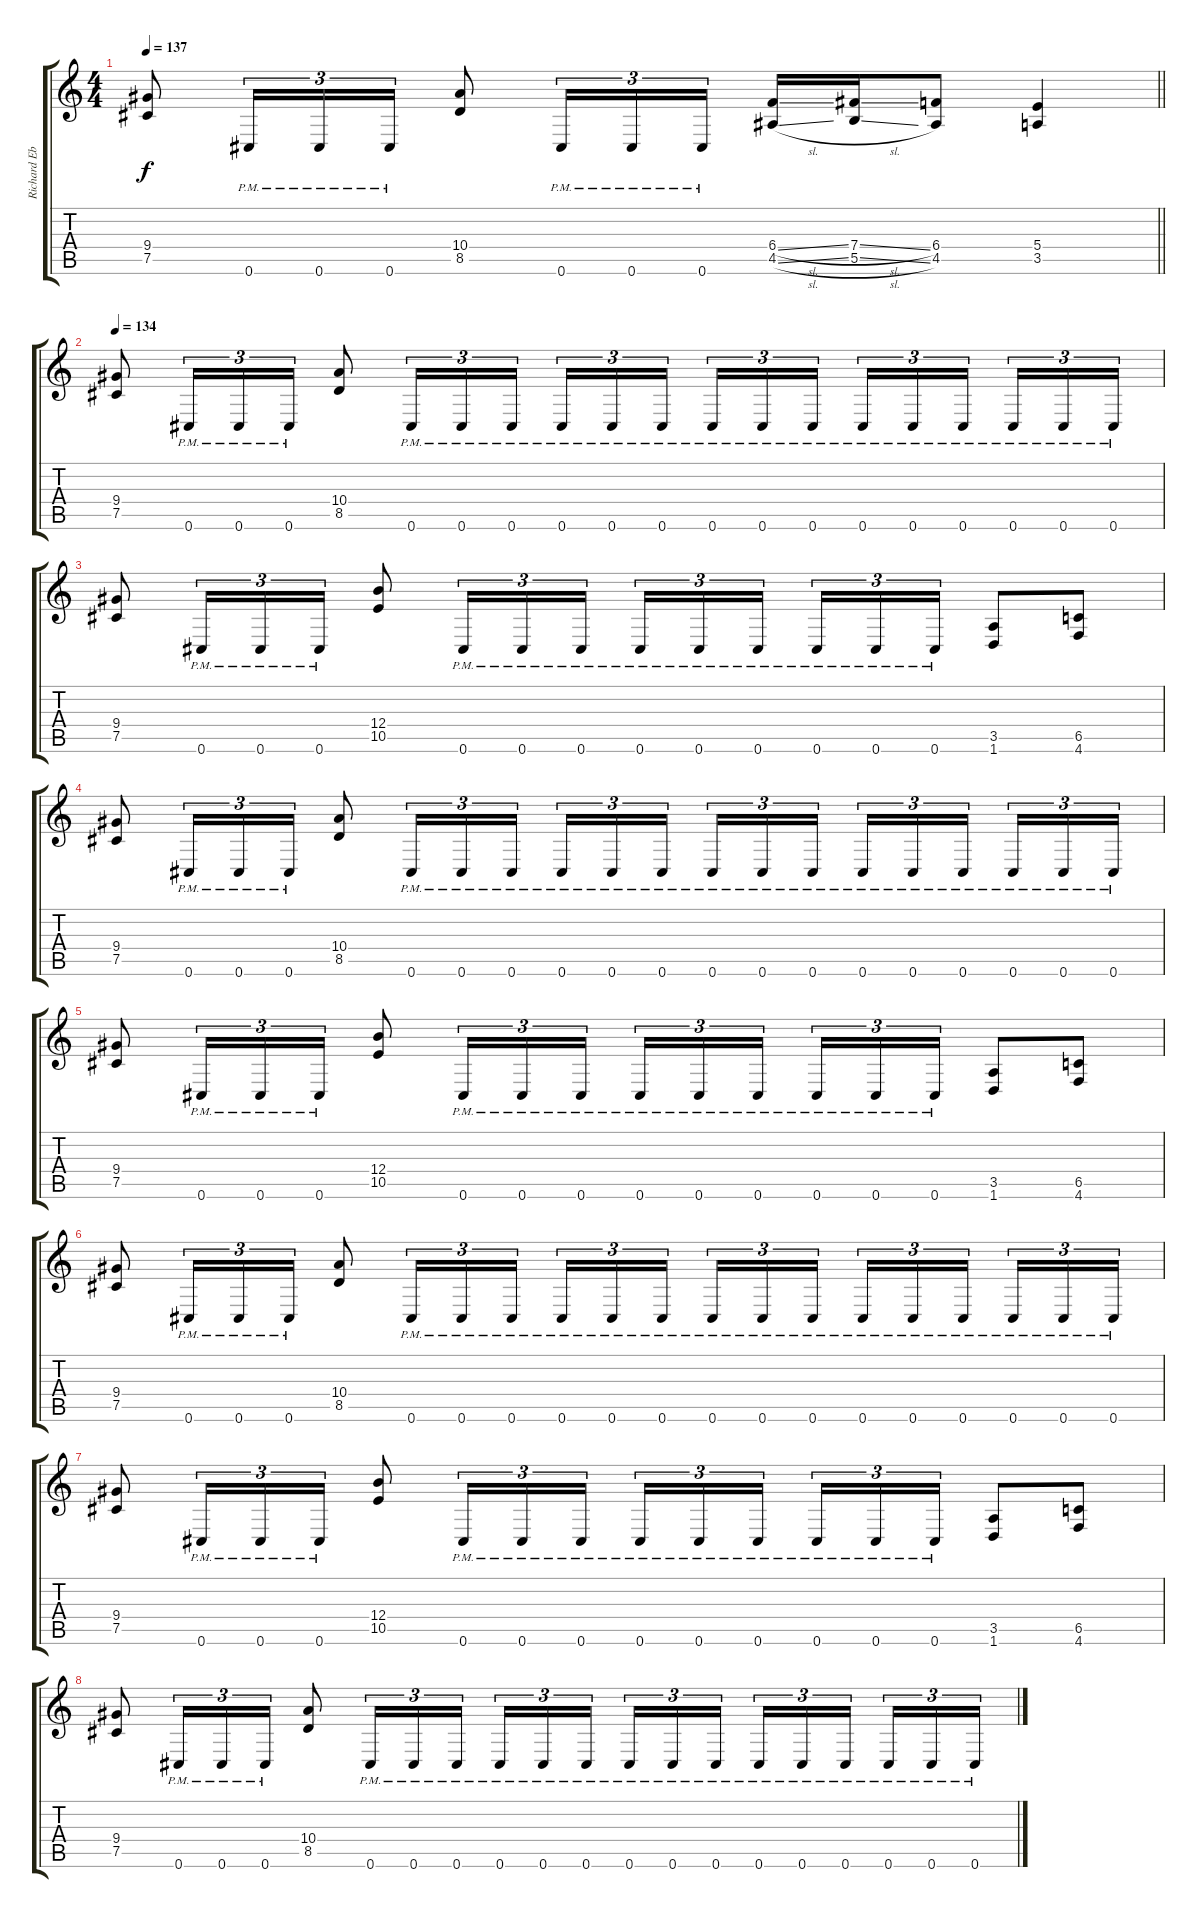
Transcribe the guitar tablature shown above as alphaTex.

\track ("Richard Ebisch (Rhythm)" "Richard Eb") {instrument distortionguitar}
\staff {score tabs}
\tuning (Db4 Ab3 E3 B2 Gb2 Db2) {hide}
\ts (4 4)
\tempo 137
\clef g2
\barLineRight lightlight
\ks c
(9.4 7.5).8{dy f} 0.6{pm}.16{tu (3 2)} 0.6{pm}.16{tu (3 2)} 0.6{pm}.16{tu (3 2)} (10.4 8.5).8 0.6{pm}.16{tu (3 2)} 0.6{pm}.16{tu (3 2)} 0.6{pm}.16{tu (3 2)} (6.4{sl} 4.5{sl}).16 (7.4{sl} 5.5{sl}).16 (6.4 4.5).8 (5.4 3.5).4 |
\tempo 134
(9.4 7.5).8 0.6{pm}.16{tu (3 2)} 0.6{pm}.16{tu (3 2)} 0.6{pm}.16{tu (3 2)} (10.4 8.5).8 0.6{pm}.16{tu (3 2)} 0.6{pm}.16{tu (3 2)} 0.6{pm}.16{tu (3 2)} 0.6{pm}.16{tu (3 2)} 0.6{pm}.16{tu (3 2)} 0.6{pm}.16{tu (3 2) beam splitsecondary} 0.6{pm}.16{tu (3 2)} 0.6{pm}.16{tu (3 2)} 0.6{pm}.16{tu (3 2)} 0.6{pm}.16{tu (3 2)} 0.6{pm}.16{tu (3 2)} 0.6{pm}.16{tu (3 2) beam splitsecondary} 0.6{pm}.16{tu (3 2)} 0.6{pm}.16{tu (3 2)} 0.6{pm}.16{tu (3 2)} |
(9.4 7.5).8 0.6{pm}.16{tu (3 2)} 0.6{pm}.16{tu (3 2)} 0.6{pm}.16{tu (3 2)} (12.4 10.5).8 0.6{pm}.16{tu (3 2)} 0.6{pm}.16{tu (3 2)} 0.6{pm}.16{tu (3 2)} 0.6{pm}.16{tu (3 2)} 0.6{pm}.16{tu (3 2)} 0.6{pm}.16{tu (3 2) beam splitsecondary} 0.6{pm}.16{tu (3 2)} 0.6{pm}.16{tu (3 2)} 0.6{pm}.16{tu (3 2)} (3.5 1.6).8 (6.5 4.6).8 |
(9.4 7.5).8 0.6{pm}.16{tu (3 2)} 0.6{pm}.16{tu (3 2)} 0.6{pm}.16{tu (3 2)} (10.4 8.5).8 0.6{pm}.16{tu (3 2)} 0.6{pm}.16{tu (3 2)} 0.6{pm}.16{tu (3 2)} 0.6{pm}.16{tu (3 2)} 0.6{pm}.16{tu (3 2)} 0.6{pm}.16{tu (3 2) beam splitsecondary} 0.6{pm}.16{tu (3 2)} 0.6{pm}.16{tu (3 2)} 0.6{pm}.16{tu (3 2)} 0.6{pm}.16{tu (3 2)} 0.6{pm}.16{tu (3 2)} 0.6{pm}.16{tu (3 2) beam splitsecondary} 0.6{pm}.16{tu (3 2)} 0.6{pm}.16{tu (3 2)} 0.6{pm}.16{tu (3 2)} |
(9.4 7.5).8 0.6{pm}.16{tu (3 2)} 0.6{pm}.16{tu (3 2)} 0.6{pm}.16{tu (3 2)} (12.4 10.5).8 0.6{pm}.16{tu (3 2)} 0.6{pm}.16{tu (3 2)} 0.6{pm}.16{tu (3 2)} 0.6{pm}.16{tu (3 2)} 0.6{pm}.16{tu (3 2)} 0.6{pm}.16{tu (3 2) beam splitsecondary} 0.6{pm}.16{tu (3 2)} 0.6{pm}.16{tu (3 2)} 0.6{pm}.16{tu (3 2)} (3.5 1.6).8 (6.5 4.6).8 |
(9.4 7.5).8 0.6{pm}.16{tu (3 2)} 0.6{pm}.16{tu (3 2)} 0.6{pm}.16{tu (3 2)} (10.4 8.5).8 0.6{pm}.16{tu (3 2)} 0.6{pm}.16{tu (3 2)} 0.6{pm}.16{tu (3 2)} 0.6{pm}.16{tu (3 2)} 0.6{pm}.16{tu (3 2)} 0.6{pm}.16{tu (3 2) beam splitsecondary} 0.6{pm}.16{tu (3 2)} 0.6{pm}.16{tu (3 2)} 0.6{pm}.16{tu (3 2)} 0.6{pm}.16{tu (3 2)} 0.6{pm}.16{tu (3 2)} 0.6{pm}.16{tu (3 2) beam splitsecondary} 0.6{pm}.16{tu (3 2)} 0.6{pm}.16{tu (3 2)} 0.6{pm}.16{tu (3 2)} |
(9.4 7.5).8 0.6{pm}.16{tu (3 2)} 0.6{pm}.16{tu (3 2)} 0.6{pm}.16{tu (3 2)} (12.4 10.5).8 0.6{pm}.16{tu (3 2)} 0.6{pm}.16{tu (3 2)} 0.6{pm}.16{tu (3 2)} 0.6{pm}.16{tu (3 2)} 0.6{pm}.16{tu (3 2)} 0.6{pm}.16{tu (3 2) beam splitsecondary} 0.6{pm}.16{tu (3 2)} 0.6{pm}.16{tu (3 2)} 0.6{pm}.16{tu (3 2)} (3.5 1.6).8 (6.5 4.6).8 |
(9.4 7.5).8 0.6{pm}.16{tu (3 2)} 0.6{pm}.16{tu (3 2)} 0.6{pm}.16{tu (3 2)} (10.4 8.5).8 0.6{pm}.16{tu (3 2)} 0.6{pm}.16{tu (3 2)} 0.6{pm}.16{tu (3 2)} 0.6{pm}.16{tu (3 2)} 0.6{pm}.16{tu (3 2)} 0.6{pm}.16{tu (3 2) beam splitsecondary} 0.6{pm}.16{tu (3 2)} 0.6{pm}.16{tu (3 2)} 0.6{pm}.16{tu (3 2)} 0.6{pm}.16{tu (3 2)} 0.6{pm}.16{tu (3 2)} 0.6{pm}.16{tu (3 2) beam splitsecondary} 0.6{pm}.16{tu (3 2)} 0.6{pm}.16{tu (3 2)} 0.6{pm}.16{tu (3 2)}
